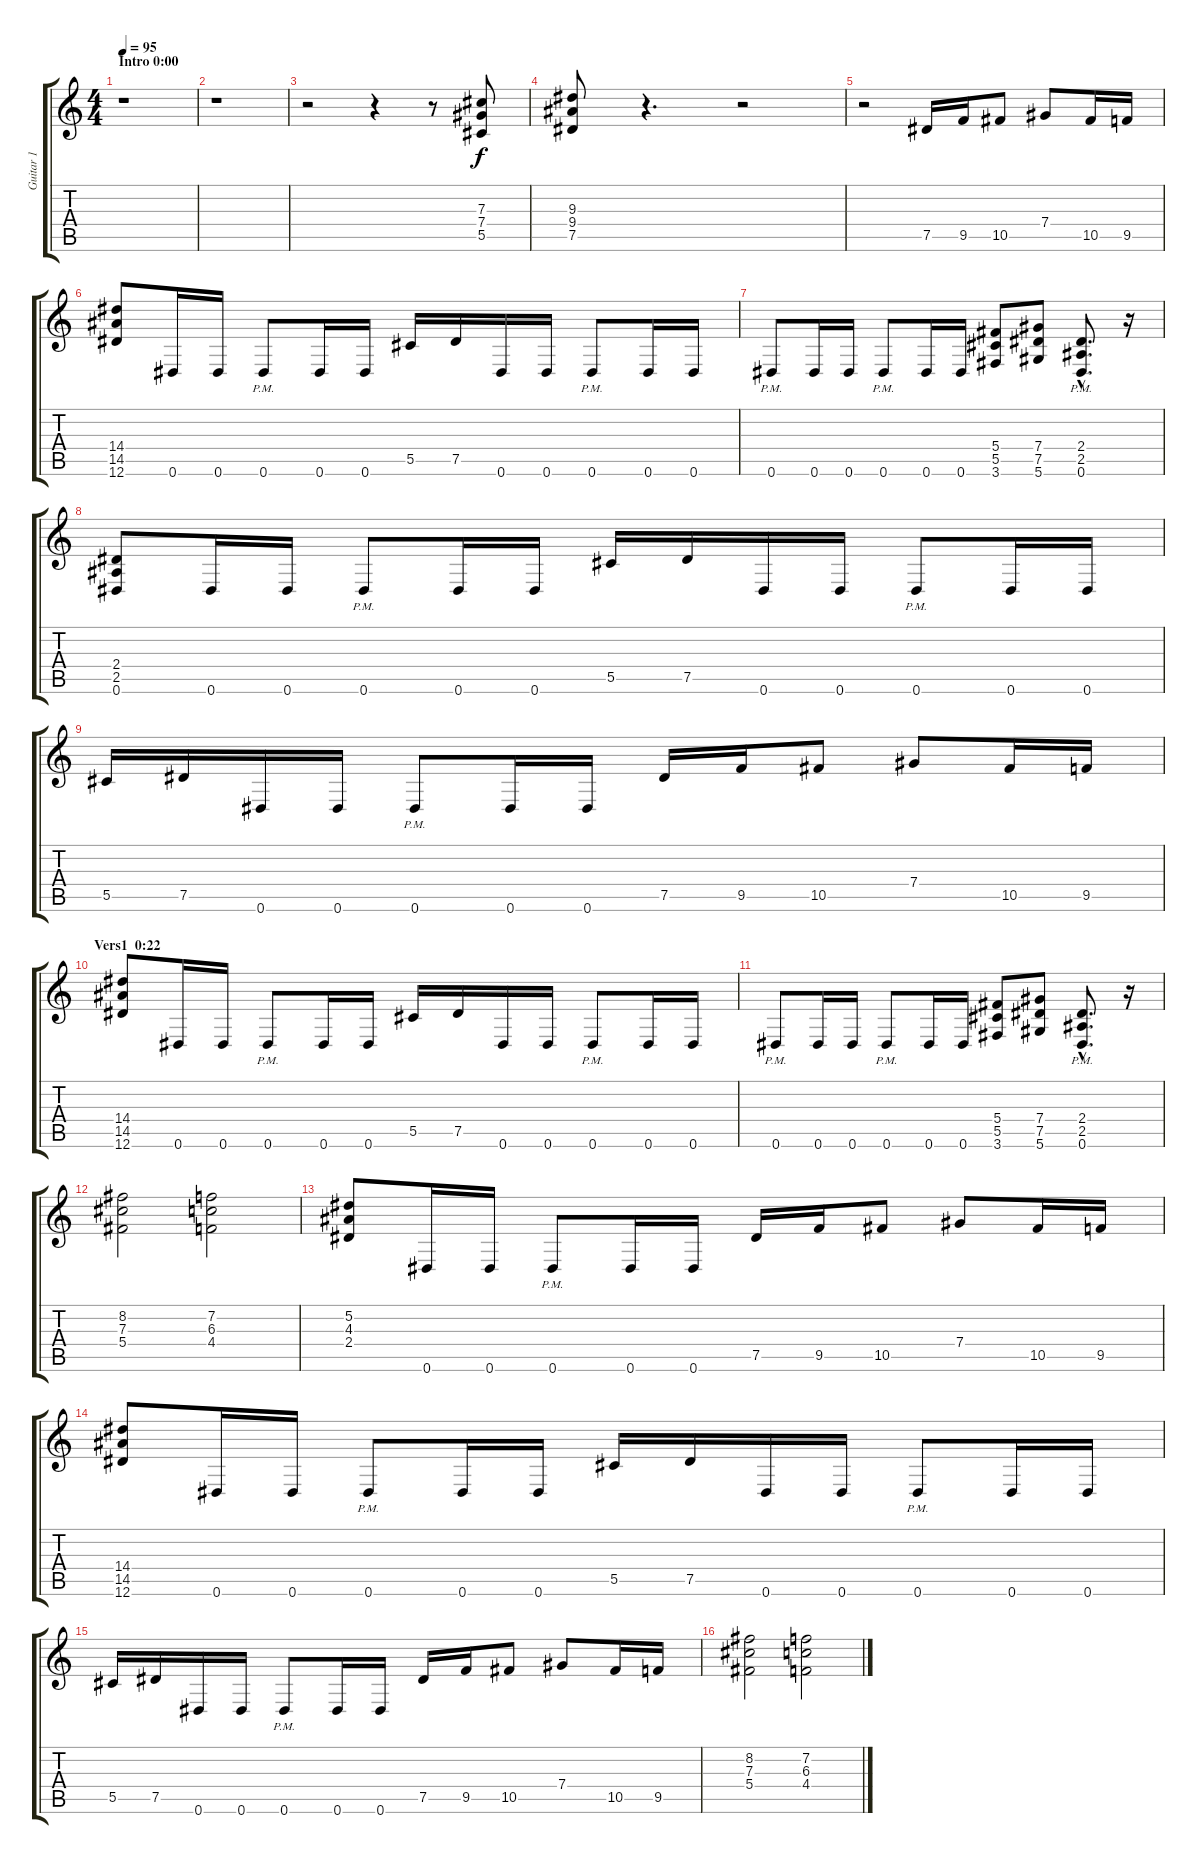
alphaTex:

\track ("Guitar 1" "Guitar 1") {instrument overdrivenguitar}
\staff {score tabs}
\tuning (Eb4 Bb3 Gb3 Db3 Ab2 Eb2) {hide}
\ts (4 4)
\section ("" "Intro 0:00")
\tempo 95
\clef g2
\ks c
r.1{dy f instrument overdrivenguitar} |
r.1 |
r.2 r.4 r.8 (7.3 7.4 5.5).8 |
(9.3 9.4 7.5).8 r.4{d} r.2 |
r.2 7.5.16 9.5.16 10.5.8 7.4.8 10.5.16 9.5.16 |
(14.4 14.5 12.6).8 0.6.16 0.6.16 0.6{pm}.8 0.6.16 0.6.16 5.5.16 7.5.16 0.6.16 0.6.16 0.6{pm}.8 0.6.16 0.6.16 |
0.6{pm}.8 0.6.16 0.6.16 0.6{pm}.8 0.6.16 0.6.16 (5.4 5.5 3.6).8 (7.4 7.5 5.6).8 (2.4{hac} 2.5{hac} 0.6{hac pm}).8{d} r.16 |
(2.4 2.5 0.6).8 0.6.16 0.6.16 0.6{pm}.8 0.6.16 0.6.16 5.5.16 7.5.16 0.6.16 0.6.16 0.6{pm}.8 0.6.16 0.6.16 |
5.5.16 7.5.16 0.6.16 0.6.16 0.6{pm}.8 0.6.16 0.6.16 7.5.16 9.5.16 10.5.8 7.4.8 10.5.16 9.5.16 |
\section ("" "Vers1  0:22")
(14.4 14.5 12.6).8 0.6.16 0.6.16 0.6{pm}.8 0.6.16 0.6.16 5.5.16 7.5.16 0.6.16 0.6.16 0.6{pm}.8 0.6.16 0.6.16 |
0.6{pm}.8 0.6.16 0.6.16 0.6{pm}.8 0.6.16 0.6.16 (5.4 5.5 3.6).8 (7.4 7.5 5.6).8 (2.4{hac} 2.5{hac} 0.6{hac pm}).8{d} r.16 |
(8.2 7.3 5.4).2 (7.2 6.3 4.4).2 |
(5.2 4.3 2.4).8 0.6.16 0.6.16 0.6{pm}.8 0.6.16 0.6.16 7.5.16 9.5.16 10.5.8 7.4.8 10.5.16 9.5.16 |
(14.4 14.5 12.6).8 0.6.16 0.6.16 0.6{pm}.8 0.6.16 0.6.16 5.5.16 7.5.16 0.6.16 0.6.16 0.6{pm}.8 0.6.16 0.6.16 |
5.5.16 7.5.16 0.6.16 0.6.16 0.6{pm}.8 0.6.16 0.6.16 7.5.16 9.5.16 10.5.8 7.4.8 10.5.16 9.5.16 |
(8.2 7.3 5.4).2 (7.2 6.3 4.4).2
